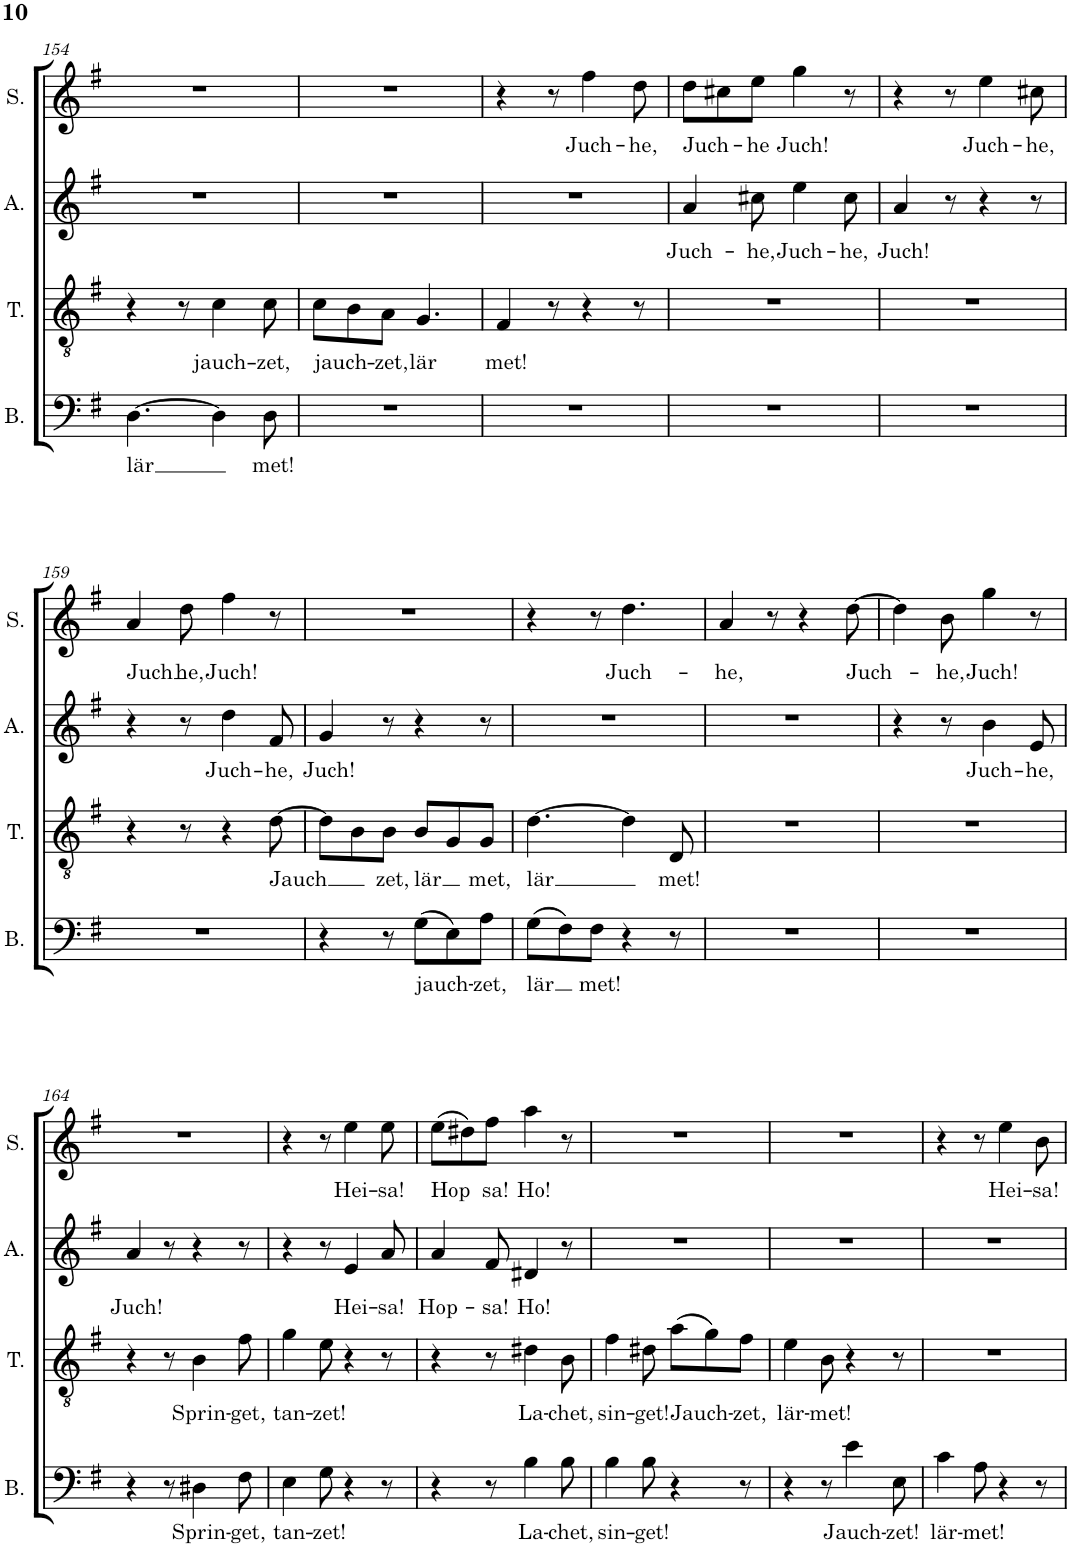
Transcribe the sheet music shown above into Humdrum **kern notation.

**kern	**text	**kern	**text	**kern	**text	**kern	**text
*part4	*part4	*part3	*part3	*part2	*part2	*part1	*part1
*staff4	*staff4	*staff3	*staff3	*staff2	*staff2	*staff1	*staff1
*I"Bass	*	*I"Tenor	*	*I"Alto	*	*I"Soprano	*
*I'B.	*	*I'T.	*	*I'A.	*	*I'S.	*
!!LO:PB:g=z
*clefF4	*	*clefGv2	*	*clefG2	*	*clefG2	*
*k[f#]	*	*k[f#]	*	*k[f#]	*	*k[f#]	*
*M6/8	*	*M6/8	*	*M6/8	*	*M6/8	*
=154	=154	=154	=154	=154	=154	=154	=154
!	!LO:LY:b	!	!	!	!	!	!
[4.D\	lär	4r	.	2.r	.	2.r	.
.	.	8r	.	.	.	.	.
!	!	!	!LO:LY:b	!	!	!	!
4D\]	.	4c\	jauch-	.	.	.	.
!	!LO:LY:b	!	!LO:LY:b	!	!	!	!
8D\	met!	8c\	-zet,	.	.	.	.
=155	=155	=155	=155	=155	=155	=155	=155
!	!	!	!LO:LY:b	!	!	!	!
2.r	.	8c\L	jauch-	2.r	.	2.r	.
.	.	8B\	.	.	.	.	.
!	!	!	!LO:LY:b	!	!	!	!
.	.	8A\J	zet,	.	.	.	.
!	!	!	!LO:LY:b	!	!	!	!
.	.	4.G/	-lär	.	.	.	.
=156	=156	=156	=156	=156	=156	=156	=156
!	!	!	!LO:LY:b	!	!	!	!
2.r	.	4F#/	met!	2.r	.	4r	.
.	.	8r	.	.	.	8r	.
!	!	!	!	!	!	!	!LO:LY:b
.	.	4r	.	.	.	4ff#\	Juch-
!	!	!	!	!	!	!	!LO:LY:b
.	.	8r	.	.	.	8dd\	-he,
=157	=157	=157	=157	=157	=157	=157	=157
!	!	!	!	!	!LO:LY:b	!	!LO:LY:b
2.r	.	2.r	.	4a/	Juch-	8dd\L	Juch-
.	.	.	.	.	.	8cc#X\	.
!	!	!	!	!	!LO:LY:b	!	!LO:LY:b
.	.	.	.	8cc#X\	-he,	8ee\J	-he
!	!	!	!	!	!LO:LY:b	!	!LO:LY:b
.	.	.	.	4ee\	Juch-	4gg\	Juch!
!	!	!	!	!	!LO:LY:b	!	!
.	.	.	.	8cc#\	-he,	8r	.
=158	=158	=158	=158	=158	=158	=158	=158
!	!	!	!	!	!LO:LY:b	!	!
2.r	.	2.r	.	4a/	Juch!	4r	.
.	.	.	.	8r	.	8r	.
!	!	!	!	!	!	!	!LO:LY:b
.	.	.	.	4r	.	4ee\	Juch-
!	!	!	!	!	!	!	!LO:LY:b
.	.	.	.	8r	.	8cc#X\	-he,
!!LO:LB:g=z
=159	=159	=159	=159	=159	=159	=159	=159
!	!	!	!	!	!	!	!LO:LY:b
2.r	.	4r	.	4r	.	4a/	Juch
!	!	!	!	!	!	!	!LO:LY:b
.	.	8r	.	8r	.	8dd\	he,
!	!	!	!	!	!LO:LY:b	!	!LO:LY:b
.	.	4r	.	4dd\	Juch-	4ff#\	Juch!
!	!	!	!LO:LY:b	!	!LO:LY:b	!	!
.	.	[8d\	Jauch	8f#/	-he,	8r	.
=160	=160	=160	=160	=160	=160	=160	=160
!	!	!	!	!	!LO:LY:b	!	!
4r	.	8d\L]	.	4g/	Juch!	2.r	.
.	.	8B\	.	.	.	.	.
!	!	!	!LO:LY:b	!	!	!	!
8r	.	8B\J	zet,	8r	.	.	.
!	!LO:LY:b	!	!LO:LY:b	!	!	!	!
(8G\L	-jauch-	8B/L	lär	4r	.	.	.
8E\)	.	8G/	.	.	.	.	.
!	!LO:LY:b	!	!LO:LY:b	!	!	!	!
8A\J	-zet,	8G/J	met,	8r	.	.	.
=161	=161	=161	=161	=161	=161	=161	=161
!	!LO:LY:b	!	!LO:LY:b	!	!	!	!
(8G\L	lär	[4.d\	lär	2.r	.	4r	.
8F#\)	.	.	.	.	.	.	.
!	!LO:LY:b	!	!	!	!	!	!
8F#\J	met!	.	.	.	.	8r	.
!	!	!	!	!	!	!	!LO:LY:b
4r	.	4d\]	.	.	.	4.dd\	Juch-
!	!	!	!LO:LY:b	!	!	!	!
8r	.	8D/	met!	.	.	.	.
=162	=162	=162	=162	=162	=162	=162	=162
!	!	!	!	!	!	!	!LO:LY:b
2.r	.	2.r	.	2.r	.	4a/	-he,
.	.	.	.	.	.	8r	.
.	.	.	.	.	.	4r	.
!	!	!	!	!	!	!	!LO:LY:b
.	.	.	.	.	.	[8dd\	Juch-
=163	=163	=163	=163	=163	=163	=163	=163
2.r	.	2.r	.	4r	.	4dd\]	.
!	!	!	!	!	!	!	!LO:LY:b
.	.	.	.	8r	.	8b\	-he,
!	!	!	!	!	!LO:LY:b	!	!LO:LY:b
.	.	.	.	4b\	Juch-	4gg\	Juch!
!	!	!	!	!	!LO:LY:b	!	!
.	.	.	.	8e/	-he,	8r	.
!!LO:LB:g=z
=164	=164	=164	=164	=164	=164	=164	=164
!	!	!	!	!	!LO:LY:b	!	!
4r	.	4r	.	4a/	Juch!	2.r	.
8r	.	8r	.	8r	.	.	.
!	!LO:LY:b	!	!LO:LY:b	!	!	!	!
4D#X\	Sprin-	4B\	Sprin-	4r	.	.	.
!	!LO:LY:b	!	!LO:LY:b	!	!	!	!
8F#\	-get,	8f#\	-get,	8r	.	.	.
=165	=165	=165	=165	=165	=165	=165	=165
!	!LO:LY:b	!	!LO:LY:b	!	!	!	!
4E\	tan-	4g\	tan-	4r	.	4r	.
!	!LO:LY:b	!	!LO:LY:b	!	!	!	!
8G\	-zet!	8e\	-zet!	8r	.	8r	.
!	!	!	!	!	!LO:LY:b	!	!LO:LY:b
4r	.	4r	.	4e/	Hei-	4ee\	Hei-
!	!	!	!	!	!LO:LY:b	!	!LO:LY:b
8r	.	8r	.	8a/	-sa!	8ee\	-sa!
=166	=166	=166	=166	=166	=166	=166	=166
!	!	!	!	!	!LO:LY:b	!	!LO:LY:b
4r	.	4r	.	4a/	Hop-	(8ee\L	Hop
.	.	.	.	.	.	8dd#X\)	.
!	!	!	!	!	!LO:LY:b	!	!LO:LY:b
8r	.	8r	.	8f#/	-sa!	8ff#\J	sa!
!	!LO:LY:b	!	!LO:LY:b	!	!LO:LY:b	!	!LO:LY:b
4B\	La-	4d#X\	La-	4d#X/	Ho!	4aa\	Ho!
!	!LO:LY:b	!	!LO:LY:b	!	!	!	!
8B\	-chet,	8B\	-chet,	8r	.	8r	.
=167	=167	=167	=167	=167	=167	=167	=167
!	!LO:LY:b	!	!LO:LY:b	!	!	!	!
4B\	sin-	4f#\	sin-	2.r	.	2.r	.
!	!LO:LY:b	!	!LO:LY:b	!	!	!	!
8B\	-get!	8d#X\	-get!	.	.	.	.
!	!	!	!LO:LY:b	!	!	!	!
4r	.	(8a\L	Jauch-	.	.	.	.
.	.	8g\)	.	.	.	.	.
!	!	!	!LO:LY:b	!	!	!	!
8r	.	8f#\J	-zet,	.	.	.	.
=168	=168	=168	=168	=168	=168	=168	=168
!	!	!	!LO:LY:b	!	!	!	!
4r	.	4e\	lär-	2.r	.	2.r	.
!	!	!	!LO:LY:b	!	!	!	!
8r	.	8B\	-met!	.	.	.	.
!	!LO:LY:b	!	!	!	!	!	!
4e\	Jauch-	4r	.	.	.	.	.
!	!LO:LY:b	!	!	!	!	!	!
8E\	-zet!	8r	.	.	.	.	.
=169	=169	=169	=169	=169	=169	=169	=169
!	!LO:LY:b	!	!	!	!	!	!
4c\	lär-	2.r	.	2.r	.	4r	.
!	!LO:LY:b	!	!	!	!	!	!
8A\	-met!	.	.	.	.	8r	.
!	!	!	!	!	!	!	!LO:LY:b
4r	.	.	.	.	.	4ee\	Hei-
!	!	!	!	!	!	!	!LO:LY:b
8r	.	.	.	.	.	8b\	-sa!
=	=	=	=	=	=	=	=
*-	*-	*-	*-	*-	*-	*-	*-
